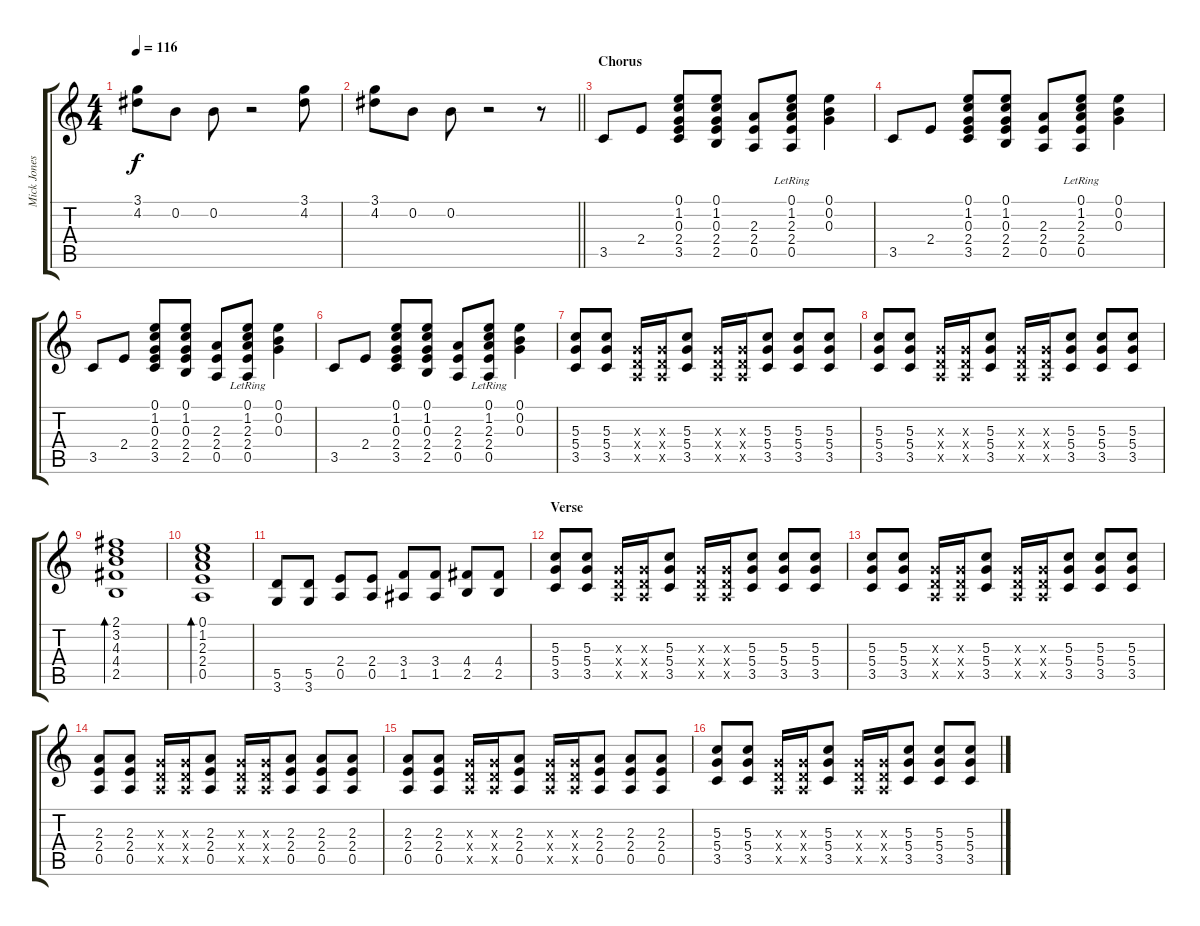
\track ("Mick Jones - Lead Guitar" "Mick Jones") {instrument electricguitarclean}
\staff {score tabs}
\tuning (E4 B3 G3 D3 A2 E2) {hide}
\ts (4 4)
\tempo 116
\clef g2
\ks c
(3.1 4.2).8{dy f} 0.2.8 0.2.8 r.2 (3.1 4.2).8 |
\barLineRight lightlight
(3.1 4.2).8 0.2.8 0.2.8 r.2 r.8 |
\section ("" "Chorus")
3.5.8{volume 11 instrument electricguitarclean} 2.4.8 (0.1 1.2 0.3 2.4 3.5).8 (0.1 1.2 0.3 2.4 2.5).8 (2.3 2.4 0.5).8 (0.1 1.2 2.3{lr} 2.4{lr} 0.5{lr}).8 (0.1 0.2 0.3).4 |
3.5.8{volume 11} 2.4.8 (0.1 1.2 0.3 2.4 3.5).8 (0.1 1.2 0.3 2.4 2.5).8 (2.3 2.4 0.5).8 (0.1 1.2 2.3{lr} 2.4{lr} 0.5{lr}).8 (0.1 0.2 0.3).4 |
3.5.8{volume 11} 2.4.8 (0.1 1.2 0.3 2.4 3.5).8 (0.1 1.2 0.3 2.4 2.5).8 (2.3 2.4 0.5).8 (0.1 1.2 2.3{lr} 2.4{lr} 0.5{lr}).8 (0.1 0.2 0.3).4 |
3.5.8{volume 11} 2.4.8 (0.1 1.2 0.3 2.4 3.5).8 (0.1 1.2 0.3 2.4 2.5).8 (2.3 2.4 0.5).8 (0.1 1.2 2.3{lr} 2.4{lr} 0.5{lr}).8 (0.1 0.2 0.3).4 |
(5.3 5.4 3.5).8 (5.3 5.4 3.5).8 (0.3{x} 0.4{x} 0.5{x}).16 (0.3{x} 0.4{x} 0.5{x}).16 (5.3 5.4 3.5).8 (0.3{x} 0.4{x} 0.5{x}).16 (0.3{x} 0.4{x} 0.5{x}).16 (5.3 5.4 3.5).8 (5.3 5.4 3.5).8 (5.3 5.4 3.5).8 |
(5.3 5.4 3.5).8 (5.3 5.4 3.5).8 (0.3{x} 0.4{x} 0.5{x}).16 (0.3{x} 0.4{x} 0.5{x}).16 (5.3 5.4 3.5).8 (0.3{x} 0.4{x} 0.5{x}).16 (0.3{x} 0.4{x} 0.5{x}).16 (5.3 5.4 3.5).8 (5.3 5.4 3.5).8 (5.3 5.4 3.5).8 |
(2.1 3.2 4.3 4.4 2.5).1{bd 240} |
(0.1 1.2 2.3 2.4 0.5).1{bd 240} |
(5.5 3.6).8 (5.5 3.6).8 (2.4 0.5).8 (2.4 0.5).8 (3.4 1.5).8 (3.4 1.5).8 (4.4 2.5).8 (4.4 2.5).8 |
\section ("" "Verse")
(5.3 5.4 3.5).8 (5.3 5.4 3.5).8 (0.3{x} 0.4{x} 0.5{x}).16 (0.3{x} 0.4{x} 0.5{x}).16 (5.3 5.4 3.5).8 (0.3{x} 0.4{x} 0.5{x}).16 (0.3{x} 0.4{x} 0.5{x}).16 (5.3 5.4 3.5).8 (5.3 5.4 3.5).8 (5.3 5.4 3.5).8 |
(5.3 5.4 3.5).8 (5.3 5.4 3.5).8 (0.3{x} 0.4{x} 0.5{x}).16 (0.3{x} 0.4{x} 0.5{x}).16 (5.3 5.4 3.5).8 (0.3{x} 0.4{x} 0.5{x}).16 (0.3{x} 0.4{x} 0.5{x}).16 (5.3 5.4 3.5).8 (5.3 5.4 3.5).8 (5.3 5.4 3.5).8 |
(2.3 2.4 0.5).8 (2.3 2.4 0.5).8 (0.3{x} 0.4{x} 0.5{x}).16 (0.3{x} 0.4{x} 0.5{x}).16 (2.3 2.4 0.5).8 (0.3{x} 0.4{x} 0.5{x}).16 (0.3{x} 0.4{x} 0.5{x}).16 (2.3 2.4 0.5).8 (2.3 2.4 0.5).8 (2.3 2.4 0.5).8 |
(2.3 2.4 0.5).8 (2.3 2.4 0.5).8 (0.3{x} 0.4{x} 0.5{x}).16 (0.3{x} 0.4{x} 0.5{x}).16 (2.3 2.4 0.5).8 (0.3{x} 0.4{x} 0.5{x}).16 (0.3{x} 0.4{x} 0.5{x}).16 (2.3 2.4 0.5).8 (2.3 2.4 0.5).8 (2.3 2.4 0.5).8 |
(5.3 5.4 3.5).8 (5.3 5.4 3.5).8 (0.3{x} 0.4{x} 0.5{x}).16 (0.3{x} 0.4{x} 0.5{x}).16 (5.3 5.4 3.5).8 (0.3{x} 0.4{x} 0.5{x}).16 (0.3{x} 0.4{x} 0.5{x}).16 (5.3 5.4 3.5).8 (5.3 5.4 3.5).8 (5.3 5.4 3.5).8
